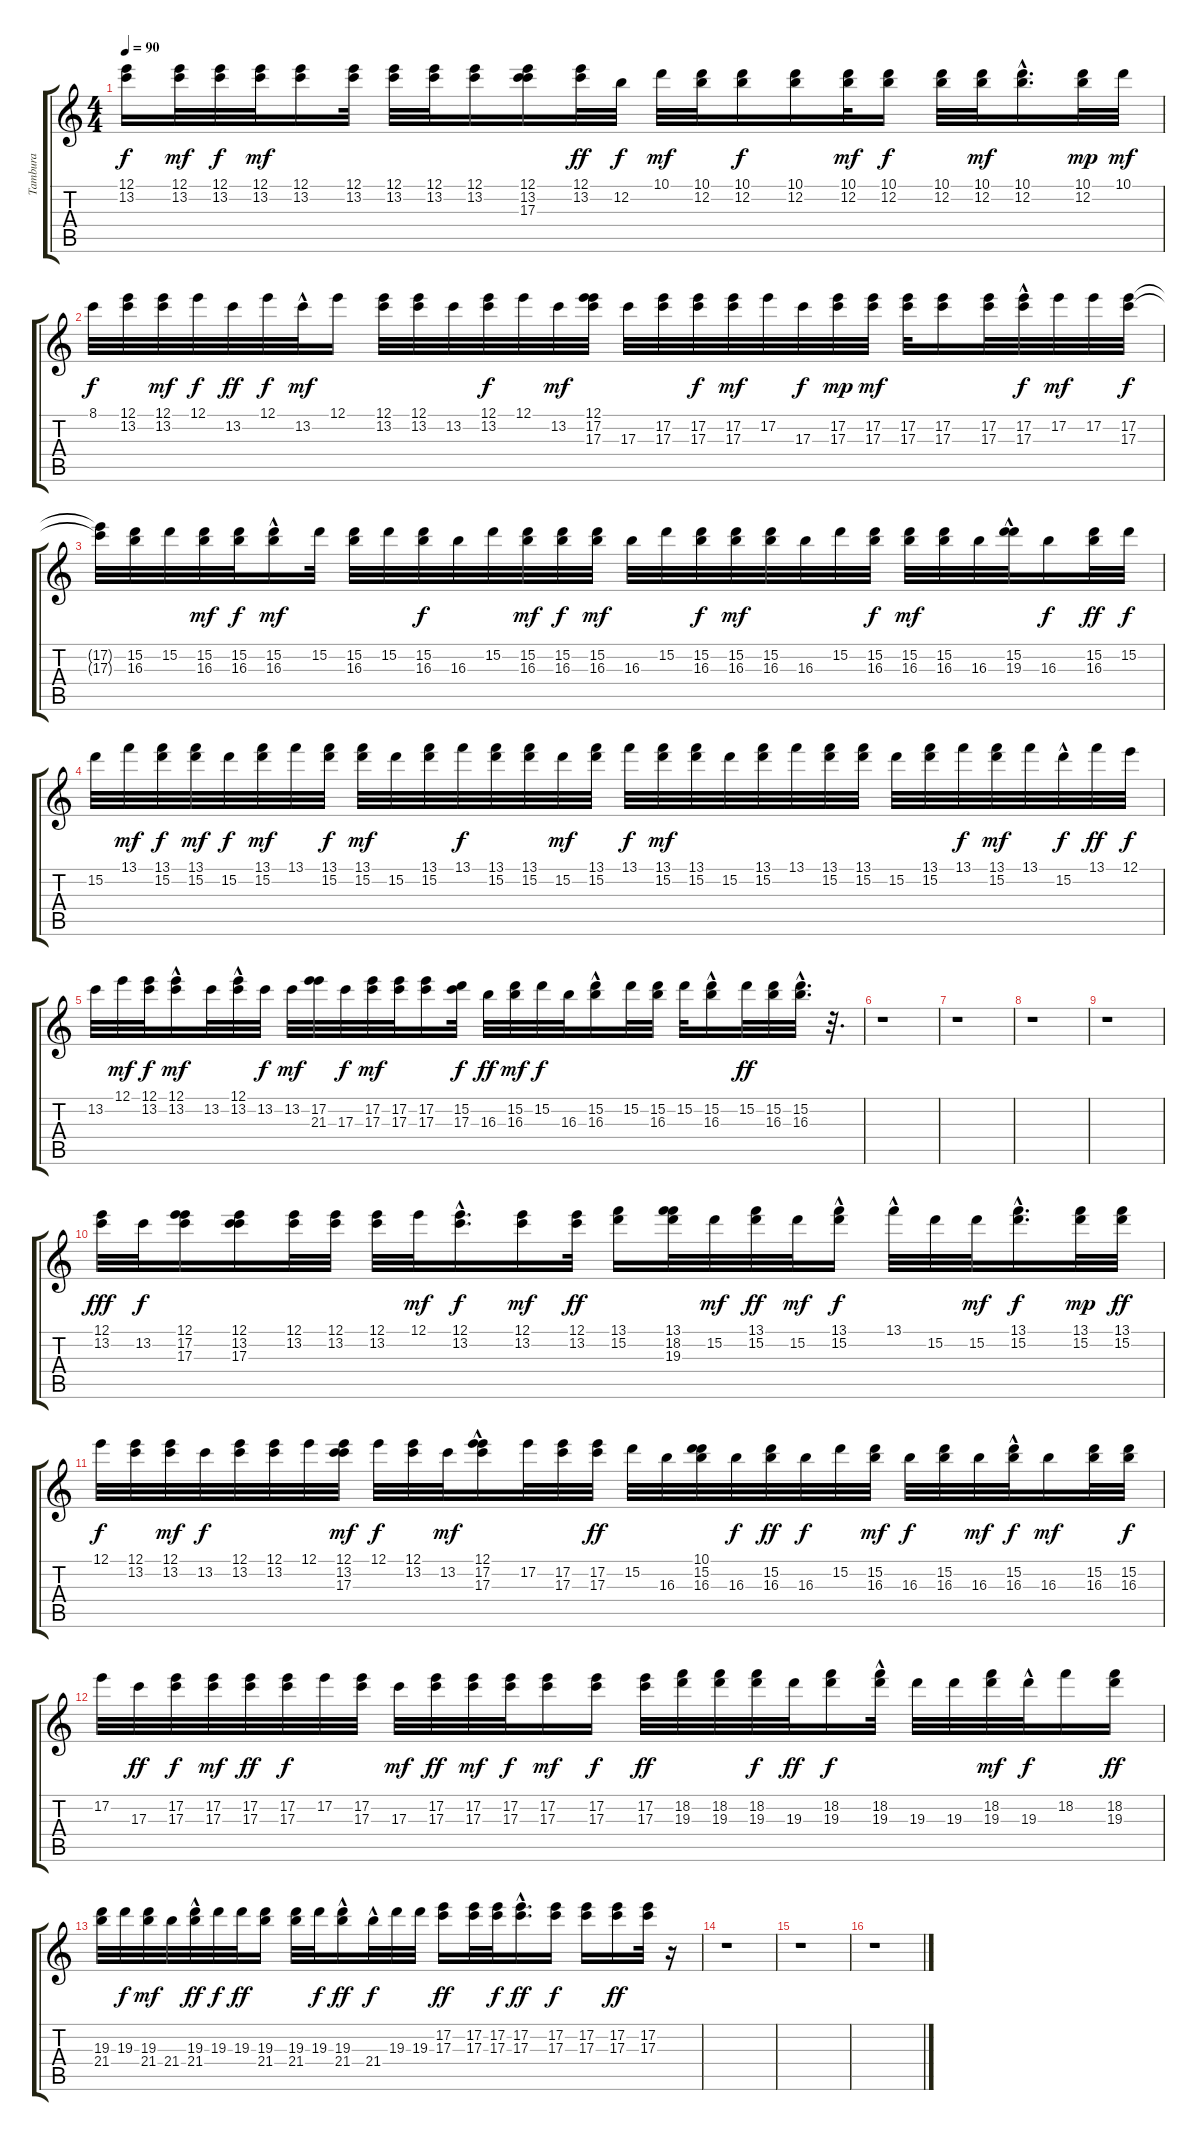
\track ("Tambura" "Tambura") {instrument banjo}
\staff {score tabs}
\tuning (E4 B3 G3 D3 A2 E2) {hide}
\displaytranspose 12
\ts (4 4)
\tempo 90
\clef g2
\ks c
(12.1 13.2).16{dy f} (12.1 13.2).32{dy mf} (12.1 13.2).32{dy f} (12.1 13.2).32{dy mf} (12.1 13.2).16 (12.1 13.2).32 (12.1 13.2).32 (12.1 13.2).32 (12.1 13.2).16 (12.1 13.2 17.3).16 (12.1 13.2).32{dy ff} 12.2.32{dy f} 10.1.32{dy mf} (10.1 12.2).32 (10.1 12.2).16{dy f} (10.1 12.2).16 (10.1 12.2).32{dy mf} (10.1 12.2).16{dy f} (10.1 12.2).32 (10.1 12.2).32{dy mf} (10.1{hac} 12.2{hac}).16{d} (10.1 12.2).32{dy mp} 10.1.32{dy mf} |
8.1.32{dy f} (12.1 13.2).32 (12.1 13.2).32{dy mf} 12.1.32{dy f} 13.2.32{dy ff} 12.1.32{dy f} 13.2{hac}.32{dy mf} 12.1.16 (12.1 13.2).32 (12.1 13.2).32 13.2.32 (12.1 13.2).32{dy f} 12.1.32 13.2.32{dy mf} (12.1 17.2 17.3).32 17.3.32 (17.2 17.3).32 (17.2 17.3).32{dy f} (17.2 17.3).32{dy mf} 17.2.32 17.3.32{dy f} (17.2 17.3).32{dy mp} (17.2 17.3).32{dy mf} (17.2 17.3).32 (17.2 17.3).16 (17.2 17.3).32 (17.2 17.3{hac}).32{dy f} 17.2.32{dy mf} 17.2.32 (17.2 17.3).32{dy f} |
(17.2{t} 17.3{t}).32 (15.2 16.3).32 15.2.32 (15.2 16.3).32{dy mf} (15.2 16.3).32{dy f} (15.2 16.3{hac}).16{dy mf} 15.2.32 (15.2 16.3).32 15.2.32 (15.2 16.3).32{dy f} 16.3.32 15.2.32 (15.2 16.3).32{dy mf} (15.2 16.3).32{dy f} (15.2 16.3).32{dy mf} 16.3.32 15.2.32 (15.2 16.3).32{dy f} (15.2 16.3).32{dy mf} (15.2 16.3).32 16.3.32 15.2.32 (15.2 16.3).32{dy f} (15.2 16.3).32{dy mf} (15.2 16.3).32 16.3.32 (15.2{hac} 19.3{hac}).32 16.3.16{dy f} (15.2 16.3).32{dy ff} 15.2.32{dy f} |
15.2.32 13.1.32{dy mf} (13.1 15.2).32{dy f} (13.1 15.2).32{dy mf} 15.2.32{dy f} (13.1 15.2).32{dy mf} 13.1.32 (13.1 15.2).32{dy f} (13.1 15.2).32{dy mf} 15.2.32 (13.1 15.2).32 13.1.32{dy f} (13.1 15.2).32 (13.1 15.2).32 15.2.32{dy mf} (13.1 15.2).32 13.1.32{dy f} (13.1 15.2).32{dy mf} (13.1 15.2).32 15.2.32 (13.1 15.2).32 13.1.32 (13.1 15.2).32 (13.1 15.2).32 15.2.32 (13.1 15.2).32 13.1.32{dy f} (13.1 15.2).32{dy mf} 13.1.32 15.2{hac}.32{dy f} 13.1.32{dy ff} 12.1.32{dy f} |
13.2.32 12.1.32{dy mf} (12.1 13.2).32{dy f} (12.1{hac} 13.2).16{dy mf} 13.2.32 (12.1{hac} 13.2).32 13.2.32{dy f} 13.2.32{dy mf} (17.2 21.3).32 17.3.32{dy f} (17.2 17.3).32{dy mf} (17.2 17.3).32 (17.2 17.3).16 (15.2 17.3).32{dy f} 16.3.32{dy ff} (15.2 16.3).32{dy mf} 15.2.32{dy f} 16.3.32 (15.2 16.3{hac}).16 15.2.32 (15.2 16.3).32 15.2.32 (15.2 16.3{hac}).16 15.2.32{dy ff} (15.2 16.3).32 (15.2{hac} 16.3).32{d} r.32{d} |
r.1 |
r.1 |
r.1 |
r.1 |
(12.1 13.2).32{dy fff} 13.2.32{dy f} (12.1 17.2 17.3).16 (12.1 13.2 17.3).16 (12.1 13.2).32 (12.1 13.2).32 (12.1 13.2).32 12.1.32{dy mf} (12.1{hac} 13.2{hac}).16{d dy f} (12.1 13.2).16{dy mf} (12.1 13.2).32{dy ff} (13.1 15.2).16 (13.1 18.2 19.3).32 15.2.32{dy mf} (13.1 15.2).32{dy ff} 15.2.32{dy mf} (13.1 15.2{hac}).16{dy f} 13.1{hac}.32 15.2.32 15.2.32{dy mf} (13.1{hac} 15.2{hac}).16{d dy f} (13.1 15.2).32{dy mp} (13.1 15.2).32{dy ff} |
12.1.32{dy f} (12.1 13.2).32 (12.1 13.2).32{dy mf} 13.2.32{dy f} (12.1 13.2).32 (12.1 13.2).32 12.1.32 (12.1 13.2 17.3).32{dy mf} 12.1.32{dy f} (12.1 13.2).32 13.2.32{dy mf} (12.1 17.2 17.3{hac}).16 17.2.32 (17.2 17.3).32 (17.2 17.3).32{dy ff} 15.2.32 16.3.32 (10.1 15.2 16.3).32 16.3.32{dy f} (15.2 16.3).32{dy ff} 16.3.32{dy f} 15.2.32 (15.2 16.3).32{dy mf} 16.3.32{dy f} (15.2 16.3).32 16.3.32{dy mf} (15.2{hac} 16.3).32{dy f} 16.3.16{dy mf} (15.2 16.3).32 (15.2 16.3).32{dy f} |
17.2.32 17.3.32{dy ff} (17.2 17.3).32{dy f} (17.2 17.3).32{dy mf} (17.2 17.3).32{dy ff} (17.2 17.3).32{dy f} 17.2.32 (17.2 17.3).32 17.3.32{dy mf} (17.2 17.3).32{dy ff} (17.2 17.3).32{dy mf} (17.2 17.3).32{dy f} (17.2 17.3).16{dy mf} (17.2 17.3).16{dy f} (17.2 17.3).32{dy ff} (18.2 19.3).32 (18.2 19.3).32 (18.2 19.3).32{dy f} 19.3.32{dy ff} (18.2 19.3).16{dy f} (18.2{hac} 19.3).32 19.3.32 19.3.32 (18.2 19.3).32{dy mf} 19.3{hac}.32{dy f} 18.2.16 (18.2 19.3).16{dy ff} |
(19.3 21.4).32 19.3.32{dy f} (19.3 21.4).32{dy mf} 21.4.32 (19.3 21.4{hac}).32{dy ff} 19.3.32{dy f} 19.3.32{dy ff} (19.3 21.4).16 (19.3 21.4).32 19.3.32{dy f} (19.3{hac} 21.4).16{dy ff} 21.4{hac}.32{dy f} 19.3.32 19.3.32 (17.2 17.3).16{dy ff} (17.2 17.3).32 (17.2 17.3).32{dy f} (17.2{hac} 17.3{hac}).16{d dy ff} (17.2 17.3).16{dy f} (17.2 17.3).16 (17.2 17.3).16{dy ff} (17.2 17.3).32 r.16 |
r.1 |
r.1 |
r.1
